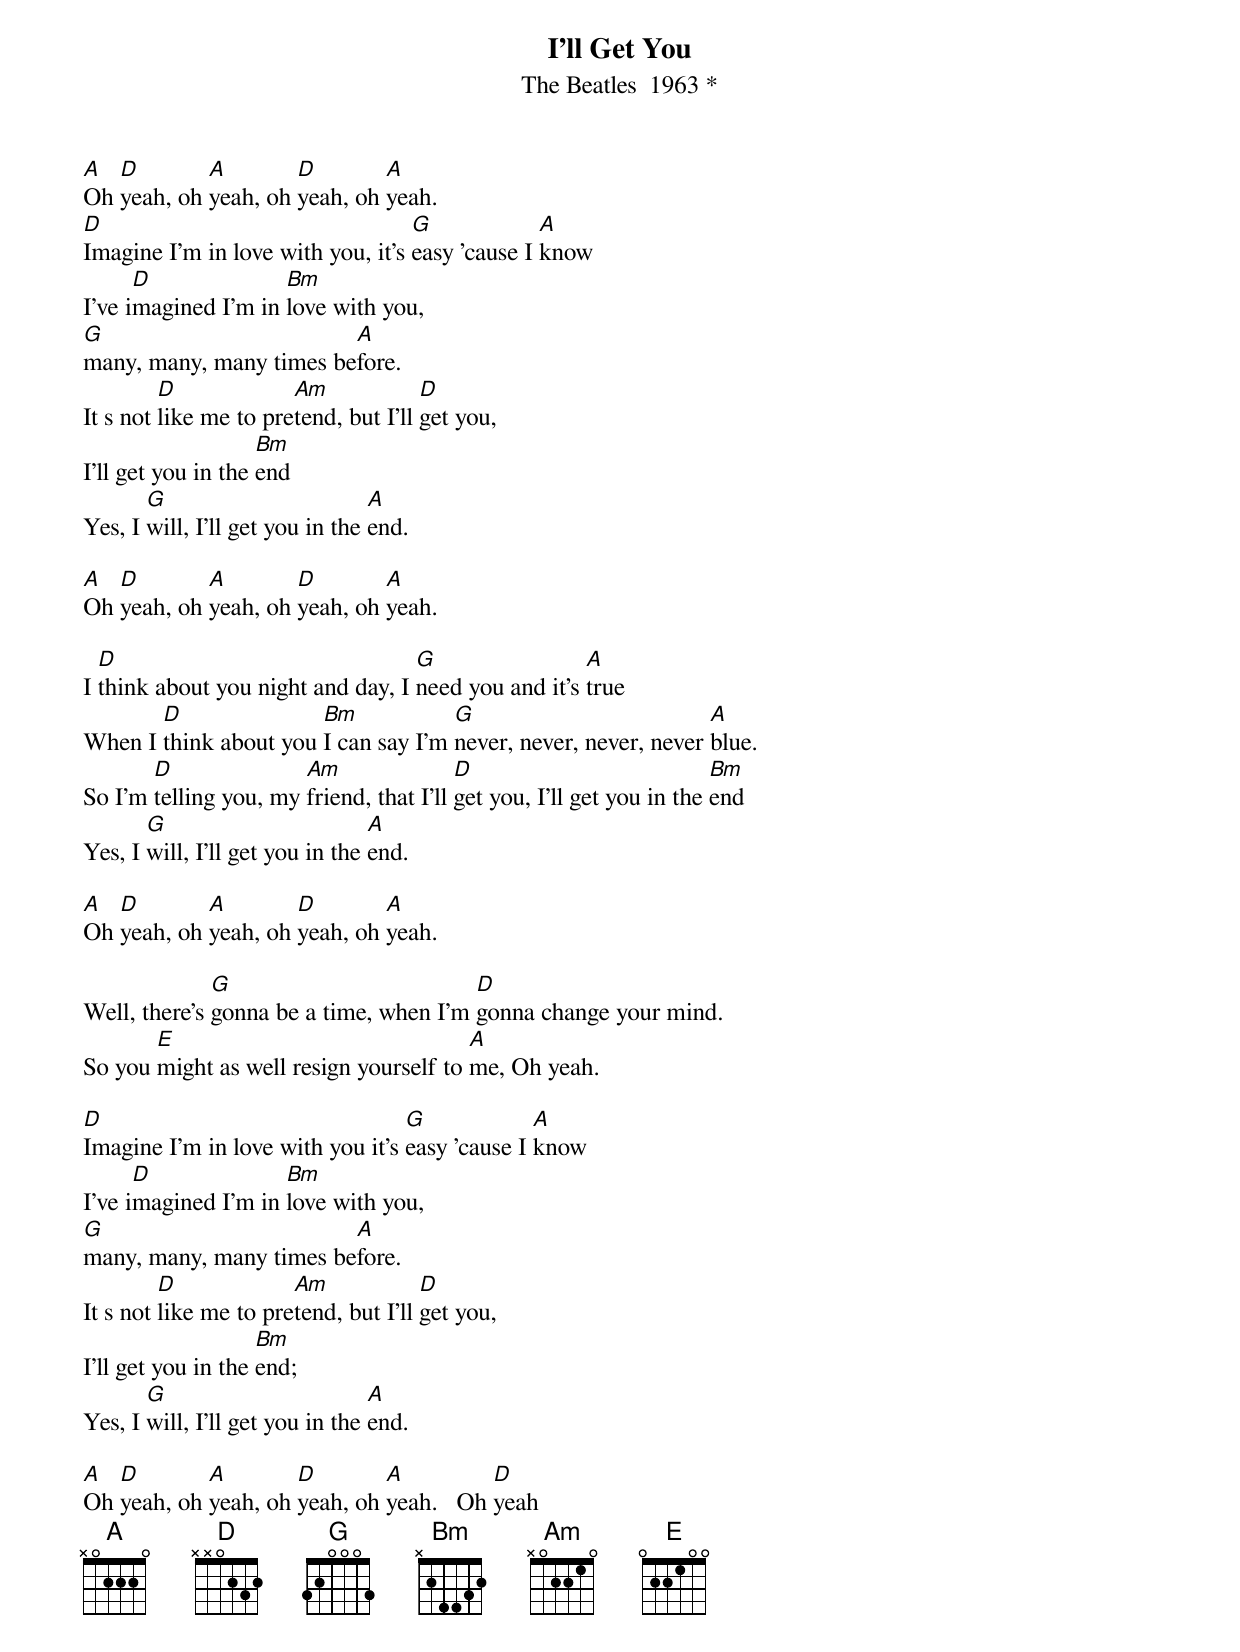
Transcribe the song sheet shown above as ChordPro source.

{title: I’ll Get You }
{subtitle: The Beatles  1963 *}

[A]Oh [D]yeah, oh [A]yeah, oh [D]yeah, oh [A]yeah.
[D]Imagine I'm in love with you, it's [G]easy 'cause I [A]know
I've i[D]magined I'm in [Bm]love with you,
[G]many, many, many times be[A]fore.
It s not [D]like me to pre[Am]tend, but I'll [D]get you,
I'll get you in the [Bm]end
Yes, I [G]will, I'll get you in the [A]end.

[A]Oh [D]yeah, oh [A]yeah, oh [D]yeah, oh [A]yeah.

I [D]think about you night and day, I [G]need you and it's [A]true
When I [D]think about you [Bm]I can say I'm [G]never, never, never, never [A]blue.
So I'm [D]telling you, my [Am]friend, that I'll [D]get you, I'll get you in the [Bm]end
Yes, I [G]will, I'll get you in the [A]end.

[A]Oh [D]yeah, oh [A]yeah, oh [D]yeah, oh [A]yeah.

Well, there's [G]gonna be a time, when I'm [D]gonna change your mind.
So you [E]might as well resign yourself to [A]me, Oh yeah.

[D]Imagine I'm in love with you it's [G]easy 'cause I [A]know
I've i[D]magined I'm in [Bm]love with you,
[G]many, many, many times be[A]fore.
It s not [D]like me to pre[Am]tend, but I'll [D]get you,
I'll get you in the [Bm]end;
Yes, I [G]will, I'll get you in the [A]end.

[A]Oh [D]yeah, oh [A]yeah, oh [D]yeah, oh [A]yeah.   Oh [D]yeah
